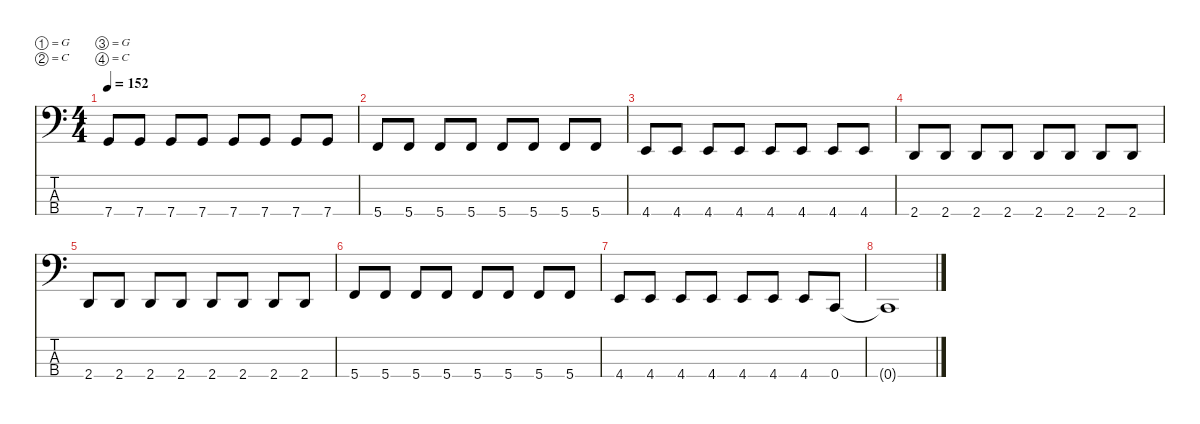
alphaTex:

\defaultSystemsLayout 4
\hideDynamics
\bracketExtendMode nobrackets
\singleTrackTrackNamePolicy hidden
\multiTrackTrackNamePolicy hidden
\firstSystemTrackNameMode fullname
\firstSystemTrackNameOrientation horizontal
\otherSystemsTrackNameOrientation horizontal
\track ("Bass" "el.bs.") {defaultSystemsLayout 8 instrument electricbassfinger}
\staff {score tabs}
\tuning (G2 C2 G1 C1)
\ts (4 4)
\tempo 152
\clef f4
\ks c
7.4.8{dy f beam Up} 7.4.8{beam Up} 7.4.8{beam Up} 7.4.8{beam Up} 7.4.8{beam Up} 7.4.8{beam Up} 7.4.8{beam Up} 7.4.8{beam Up} |
5.4.8{beam Up} 5.4.8{beam Up} 5.4.8{beam Up} 5.4.8{beam Up} 5.4.8{beam Up} 5.4.8{beam Up} 5.4.8{beam Up} 5.4.8{beam Up} |
4.4.8{beam Up} 4.4.8{beam Up} 4.4.8{beam Up} 4.4.8{beam Up} 4.4.8{beam Up} 4.4.8{beam Up} 4.4.8{beam Up} 4.4.8{beam Up} |
2.4.8{beam Up} 2.4.8{beam Up} 2.4.8{beam Up} 2.4.8{beam Up} 2.4.8{beam Up} 2.4.8{beam Up} 2.4.8{beam Up} 2.4.8{beam Up} |
2.4.8{beam Up} 2.4.8{beam Up} 2.4.8{beam Up} 2.4.8{beam Up} 2.4.8{beam Up} 2.4.8{beam Up} 2.4.8{beam Up} 2.4.8{beam Up} |
5.4.8{beam Up} 5.4.8{beam Up} 5.4.8{beam Up} 5.4.8{beam Up} 5.4.8{beam Up} 5.4.8{beam Up} 5.4.8{beam Up} 5.4.8{beam Up} |
4.4.8{beam Up} 4.4.8{beam Up} 4.4.8{beam Up} 4.4.8{beam Up} 4.4.8{beam Up} 4.4.8{beam Up} 4.4.8{beam Up} 0.4.8{beam Up} |
0.4{t}.1{beam Up}
